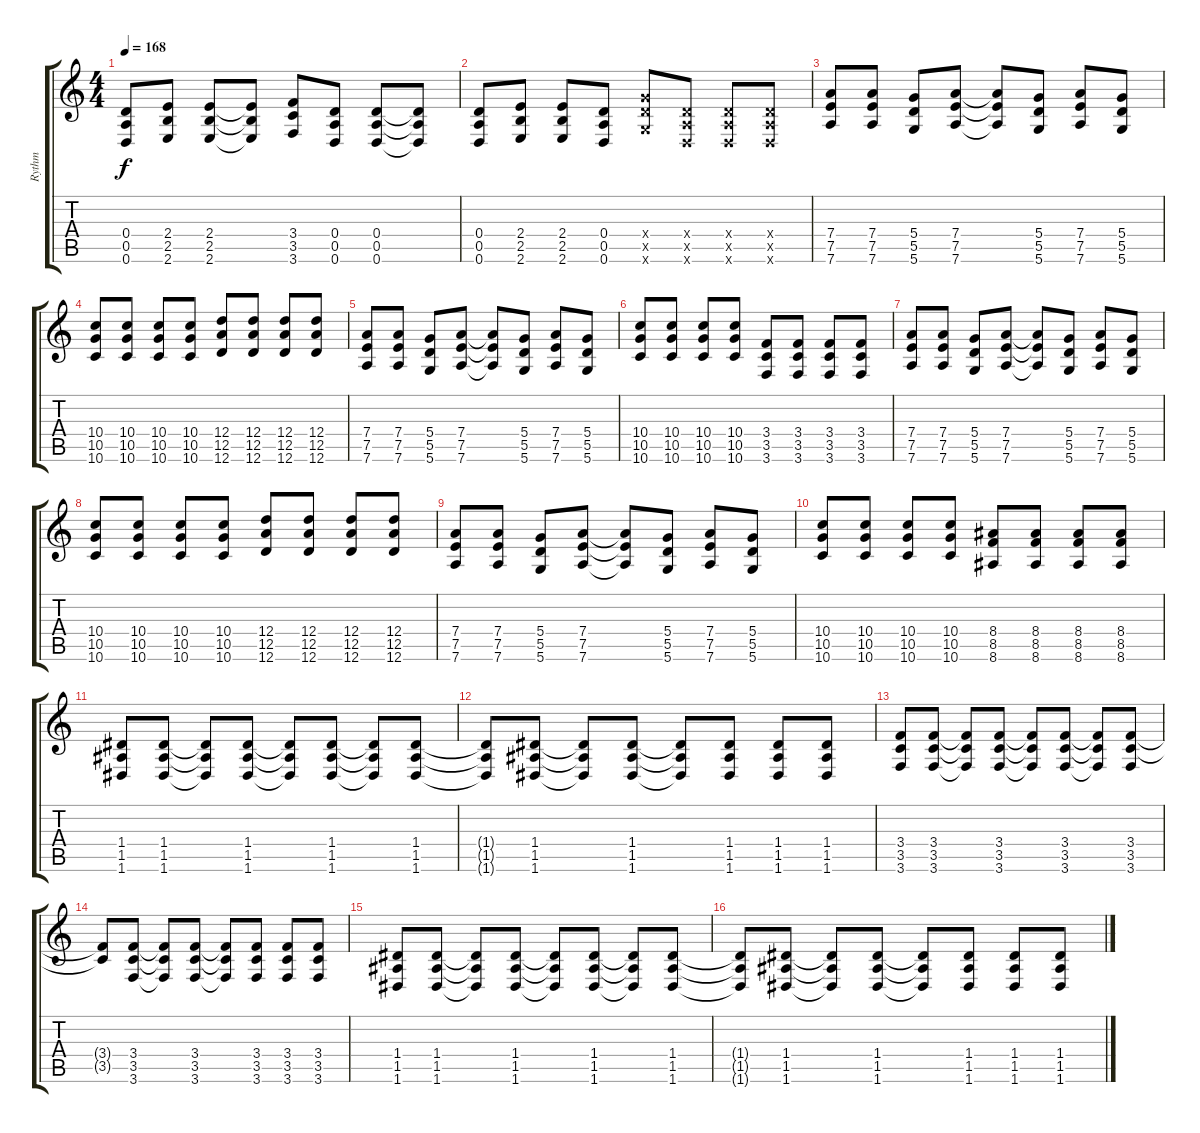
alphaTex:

\track ("Rythm" "Rythm") {instrument overdrivenguitar}
\staff {score tabs}
\tuning (E4 B3 G3 D3 A2 D2) {hide}
\ts (4 4)
\tempo 168
\clef g2
\ks c
(0.4 0.5 0.6).8{dy f} (2.4 2.5 2.6).8 (2.4 2.5 2.6).8 (2.4{t} 2.5{t} 2.6{t}).8 (3.4 3.5 3.6).8 (0.4 0.5 0.6).8 (0.4 0.5 0.6).8 (0.4{t} 0.5{t} 0.6{t}).8 |
(0.4 0.5 0.6).8 (2.4 2.5 2.6).8 (2.4 2.5 2.6).8 (0.4 0.5 0.6).8 (5.4{x} 5.5{x} 5.6{x}).8 (0.4{x} 0.5{x} 0.6{x}).8 (0.4{x} 0.5{x} 0.6{x}).8 (0.4{x} 0.5{x} 0.6{x}).8 |
(7.4 7.5 7.6).8 (7.4 7.5 7.6).8 (5.4 5.5 5.6).8 (7.4 7.5 7.6).8 (7.4{t} 7.5{t} 7.6{t}).8 (5.4 5.5 5.6).8 (7.4 7.5 7.6).8 (5.4 5.5 5.6).8 |
(10.4 10.5 10.6).8 (10.4 10.5 10.6).8 (10.4 10.5 10.6).8 (10.4 10.5 10.6).8 (12.4 12.5 12.6).8 (12.4 12.5 12.6).8 (12.4 12.5 12.6).8 (12.4 12.5 12.6).8 |
(7.4 7.5 7.6).8 (7.4 7.5 7.6).8 (5.4 5.5 5.6).8 (7.4 7.5 7.6).8 (7.4{t} 7.5{t} 7.6{t}).8 (5.4 5.5 5.6).8 (7.4 7.5 7.6).8 (5.4 5.5 5.6).8 |
(10.4 10.5 10.6).8 (10.4 10.5 10.6).8 (10.4 10.5 10.6).8 (10.4 10.5 10.6).8 (3.4 3.5 3.6).8 (3.4 3.5 3.6).8 (3.4 3.5 3.6).8 (3.4 3.5 3.6).8 |
(7.4 7.5 7.6).8 (7.4 7.5 7.6).8 (5.4 5.5 5.6).8 (7.4 7.5 7.6).8 (7.4{t} 7.5{t} 7.6{t}).8 (5.4 5.5 5.6).8 (7.4 7.5 7.6).8 (5.4 5.5 5.6).8 |
(10.4 10.5 10.6).8 (10.4 10.5 10.6).8 (10.4 10.5 10.6).8 (10.4 10.5 10.6).8 (12.4 12.5 12.6).8 (12.4 12.5 12.6).8 (12.4 12.5 12.6).8 (12.4 12.5 12.6).8 |
(7.4 7.5 7.6).8 (7.4 7.5 7.6).8 (5.4 5.5 5.6).8 (7.4 7.5 7.6).8 (7.4{t} 7.5{t} 7.6{t}).8 (5.4 5.5 5.6).8 (7.4 7.5 7.6).8 (5.4 5.5 5.6).8 |
(10.4 10.5 10.6).8 (10.4 10.5 10.6).8 (10.4 10.5 10.6).8 (10.4 10.5 10.6).8 (8.4 8.5 8.6).8 (8.4 8.5 8.6).8 (8.4 8.5 8.6).8 (8.4 8.5 8.6).8 |
(1.4 1.5 1.6).8 (1.4 1.5 1.6).8 (1.4{t} 1.5{t} 1.6{t}).8 (1.4 1.5 1.6).8 (1.4{t} 1.5{t} 1.6{t}).8 (1.4 1.5 1.6).8 (1.4{t} 1.5{t} 1.6{t}).8 (1.4 1.5 1.6).8 |
(1.4{t} 1.5{t} 1.6{t}).8 (1.4 1.5 1.6).8 (1.4{t} 1.5{t} 1.6{t}).8 (1.4 1.5 1.6).8 (1.4{t} 1.5{t} 1.6{t}).8 (1.4 1.5 1.6).8 (1.4 1.5 1.6).8 (1.4 1.5 1.6).8 |
(3.4 3.5 3.6).8 (3.4 3.5 3.6).8 (3.4{t} 3.5{t} 3.6{t}).8 (3.4 3.5 3.6).8 (3.4{t} 3.5{t} 3.6{t}).8 (3.4 3.5 3.6).8 (3.4{t} 3.5{t} 3.6{t}).8 (3.4 3.5 3.6).8 |
(3.4{t} 3.5{t}).8 (3.4 3.5 3.6).8 (3.4{t} 3.5{t} 3.6{t}).8 (3.4 3.5 3.6).8 (3.4{t} 3.5{t} 3.6{t}).8 (3.4 3.5 3.6).8 (3.4 3.5 3.6).8 (3.4 3.5 3.6).8 |
(1.4 1.5 1.6).8 (1.4 1.5 1.6).8 (1.4{t} 1.5{t} 1.6{t}).8 (1.4 1.5 1.6).8 (1.4{t} 1.5{t} 1.6{t}).8 (1.4 1.5 1.6).8 (1.4{t} 1.5{t} 1.6{t}).8 (1.4 1.5 1.6).8 |
(1.4{t} 1.5{t} 1.6{t}).8 (1.4 1.5 1.6).8 (1.4{t} 1.5{t} 1.6{t}).8 (1.4 1.5 1.6).8 (1.4{t} 1.5{t} 1.6{t}).8 (1.4 1.5 1.6).8 (1.4 1.5 1.6).8 (1.4 1.5 1.6).8
